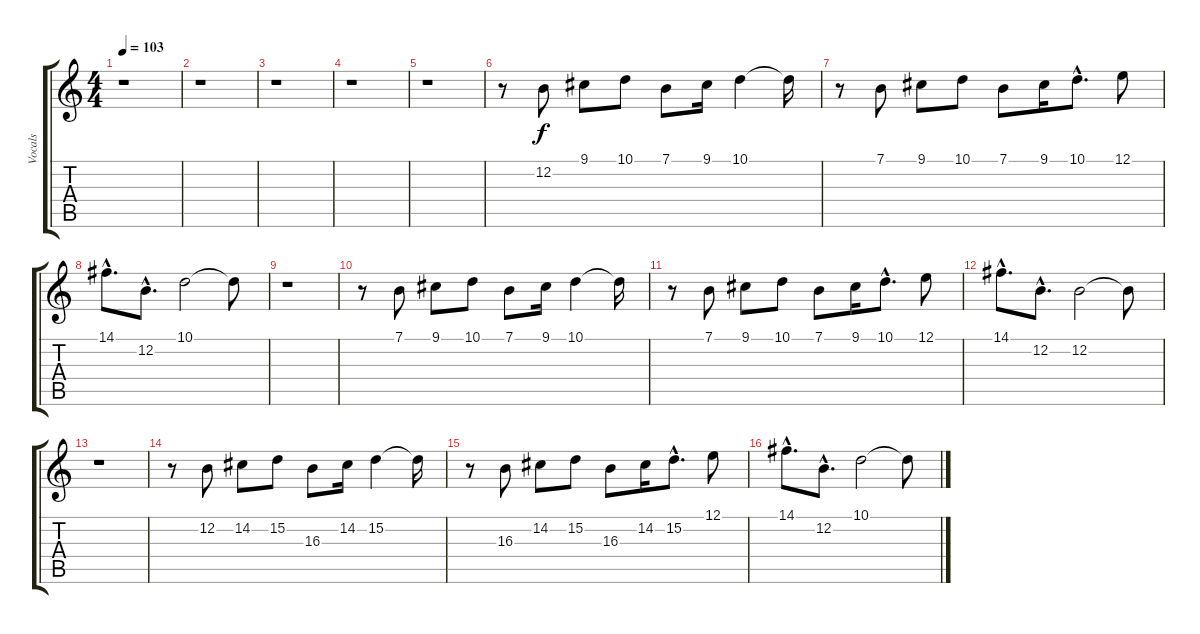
\track ("Vocals" "Vocals") {instrument tangoaccordion}
\staff {score tabs}
\tuning (E4 B3 G3 D3 A2 E2) {hide}
\ts (4 4)
\tempo 103
\clef g2
\ks c
r.1{dy f} |
r.1 |
r.1 |
r.1 |
r.1 |
r.8 12.2.8 9.1.8 10.1.8 7.1.8 9.1.16 10.1.4 10.1{t}.16 |
r.8 7.1.8 9.1.8 10.1.8 7.1.8 9.1.16 10.1{hac}.8{d} 12.1.8 |
14.1{hac}.8{d} 12.2{hac}.8{d} 10.1.2 10.1{t}.8 |
r.1 |
r.8 7.1.8 9.1.8 10.1.8 7.1.8 9.1.16 10.1.4 10.1{t}.16 |
r.8 7.1.8 9.1.8 10.1.8 7.1.8 9.1.16 10.1{hac}.8{d} 12.1.8 |
14.1{hac}.8{d} 12.2{hac}.8{d} 12.2.2 12.2{t}.8 |
r.1 |
r.8 12.2.8 14.2.8 15.2.8 16.3.8 14.2.16 15.2.4 15.2{t}.16 |
r.8 16.3.8 14.2.8 15.2.8 16.3.8 14.2.16 15.2{hac}.8{d} 12.1.8 |
14.1{hac}.8{d} 12.2{hac}.8{d} 10.1.2 10.1{t}.8
